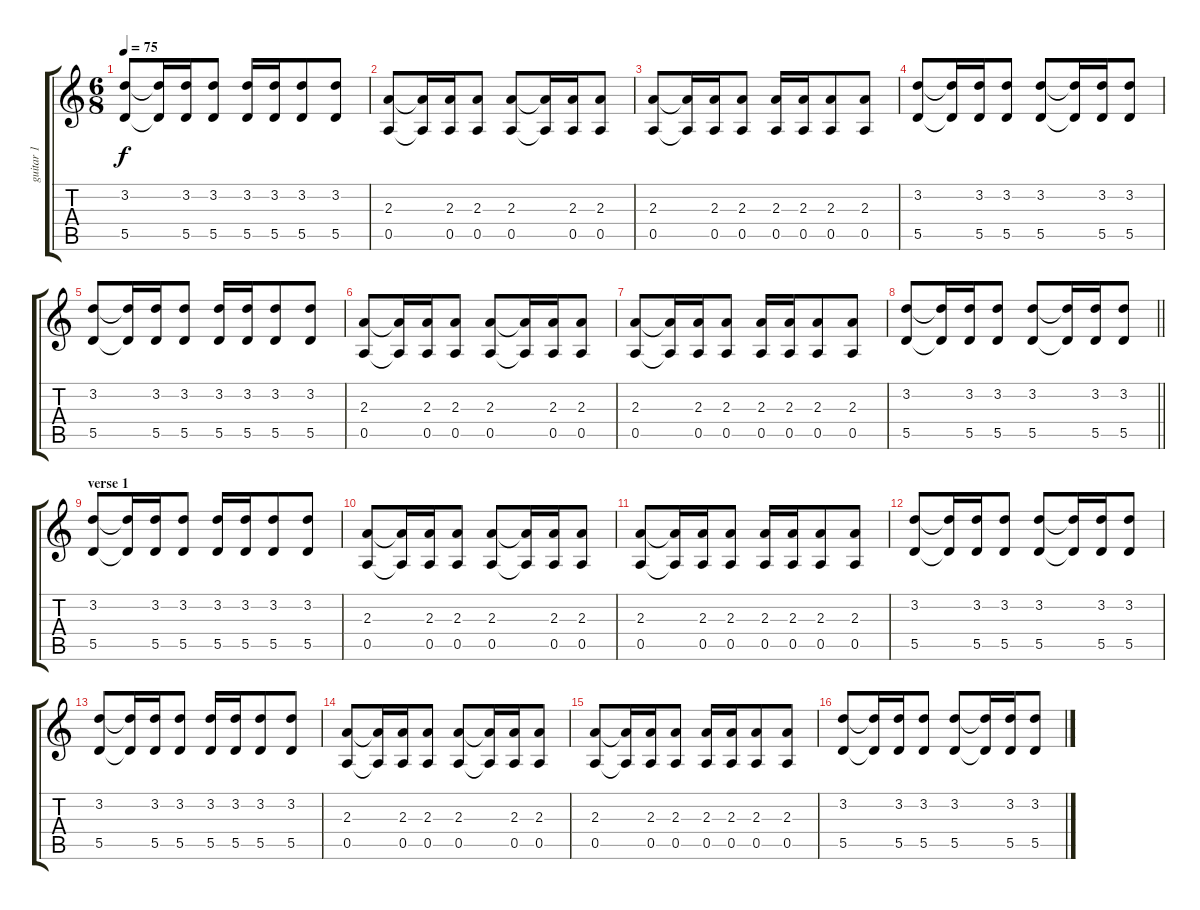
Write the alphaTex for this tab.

\track ("guitar 1" "guitar 1") {instrument electricguitarjazz}
\staff {score tabs}
\tuning (E4 B3 G3 D3 A2 E2) {hide}
\ts (6 8)
\tempo 75
\clef g2
\ks c
(3.2 5.5).8{dy f} (3.2{t} 5.5{t}).16 (3.2 5.5).16 (3.2 5.5).8 (3.2 5.5).16 (3.2 5.5).16 (3.2 5.5).8 (3.2 5.5).8 |
(2.3 0.5).8 (2.3{t} 0.5{t}).16 (2.3 0.5).16 (2.3 0.5).8 (2.3 0.5).8 (2.3{t} 0.5{t}).16 (2.3 0.5).16 (2.3 0.5).8 |
(2.3 0.5).8 (2.3{t} 0.5{t}).16 (2.3 0.5).16 (2.3 0.5).8 (2.3 0.5).16 (2.3 0.5).16 (2.3 0.5).8 (2.3 0.5).8 |
(3.2 5.5).8 (3.2{t} 5.5{t}).16 (3.2 5.5).16 (3.2 5.5).8 (3.2 5.5).8 (3.2{t} 5.5{t}).16 (3.2 5.5).16 (3.2 5.5).8 |
(3.2 5.5).8 (3.2{t} 5.5{t}).16 (3.2 5.5).16 (3.2 5.5).8 (3.2 5.5).16 (3.2 5.5).16 (3.2 5.5).8 (3.2 5.5).8 |
(2.3 0.5).8 (2.3{t} 0.5{t}).16 (2.3 0.5).16 (2.3 0.5).8 (2.3 0.5).8 (2.3{t} 0.5{t}).16 (2.3 0.5).16 (2.3 0.5).8 |
(2.3 0.5).8 (2.3{t} 0.5{t}).16 (2.3 0.5).16 (2.3 0.5).8 (2.3 0.5).16 (2.3 0.5).16 (2.3 0.5).8 (2.3 0.5).8 |
\barLineRight lightlight
(3.2 5.5).8 (3.2{t} 5.5{t}).16 (3.2 5.5).16 (3.2 5.5).8 (3.2 5.5).8 (3.2{t} 5.5{t}).16 (3.2 5.5).16 (3.2 5.5).8 |
\section ("" "verse 1")
(3.2 5.5).8 (3.2{t} 5.5{t}).16 (3.2 5.5).16 (3.2 5.5).8 (3.2 5.5).16 (3.2 5.5).16 (3.2 5.5).8 (3.2 5.5).8 |
(2.3 0.5).8 (2.3{t} 0.5{t}).16 (2.3 0.5).16 (2.3 0.5).8 (2.3 0.5).8 (2.3{t} 0.5{t}).16 (2.3 0.5).16 (2.3 0.5).8 |
(2.3 0.5).8 (2.3{t} 0.5{t}).16 (2.3 0.5).16 (2.3 0.5).8 (2.3 0.5).16 (2.3 0.5).16 (2.3 0.5).8 (2.3 0.5).8 |
(3.2 5.5).8 (3.2{t} 5.5{t}).16 (3.2 5.5).16 (3.2 5.5).8 (3.2 5.5).8 (3.2{t} 5.5{t}).16 (3.2 5.5).16 (3.2 5.5).8 |
(3.2 5.5).8 (3.2{t} 5.5{t}).16 (3.2 5.5).16 (3.2 5.5).8 (3.2 5.5).16 (3.2 5.5).16 (3.2 5.5).8 (3.2 5.5).8 |
(2.3 0.5).8 (2.3{t} 0.5{t}).16 (2.3 0.5).16 (2.3 0.5).8 (2.3 0.5).8 (2.3{t} 0.5{t}).16 (2.3 0.5).16 (2.3 0.5).8 |
(2.3 0.5).8 (2.3{t} 0.5{t}).16 (2.3 0.5).16 (2.3 0.5).8 (2.3 0.5).16 (2.3 0.5).16 (2.3 0.5).8 (2.3 0.5).8 |
(3.2 5.5).8 (3.2{t} 5.5{t}).16 (3.2 5.5).16 (3.2 5.5).8 (3.2 5.5).8 (3.2{t} 5.5{t}).16 (3.2 5.5).16 (3.2 5.5).8
